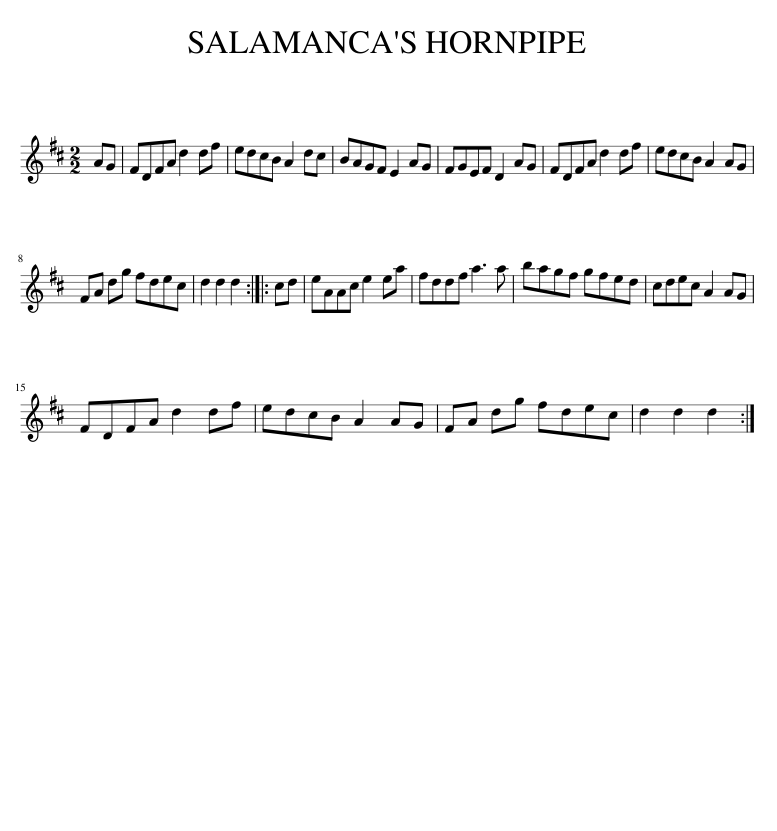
X:1
L:1/8
M:2/2
I:linebreak $
K:D
V:1 treble
V:1
 AG | FDFA d2 df | edcB A2 dc | BAGF E2 AG | FGEF D2 AG | %5
 FDFA d2 df | edcB A2 AG |$ FA dg fdec | d2 d2 d2 :: cd | %10
 eAAc e2 ea | fddf a3 a | bagf gfed | cdec A2 AG |$ FDFA d2 df | %15
 edcB A2 AG | FA dg fdec | d2 d2 d2 :| %18
